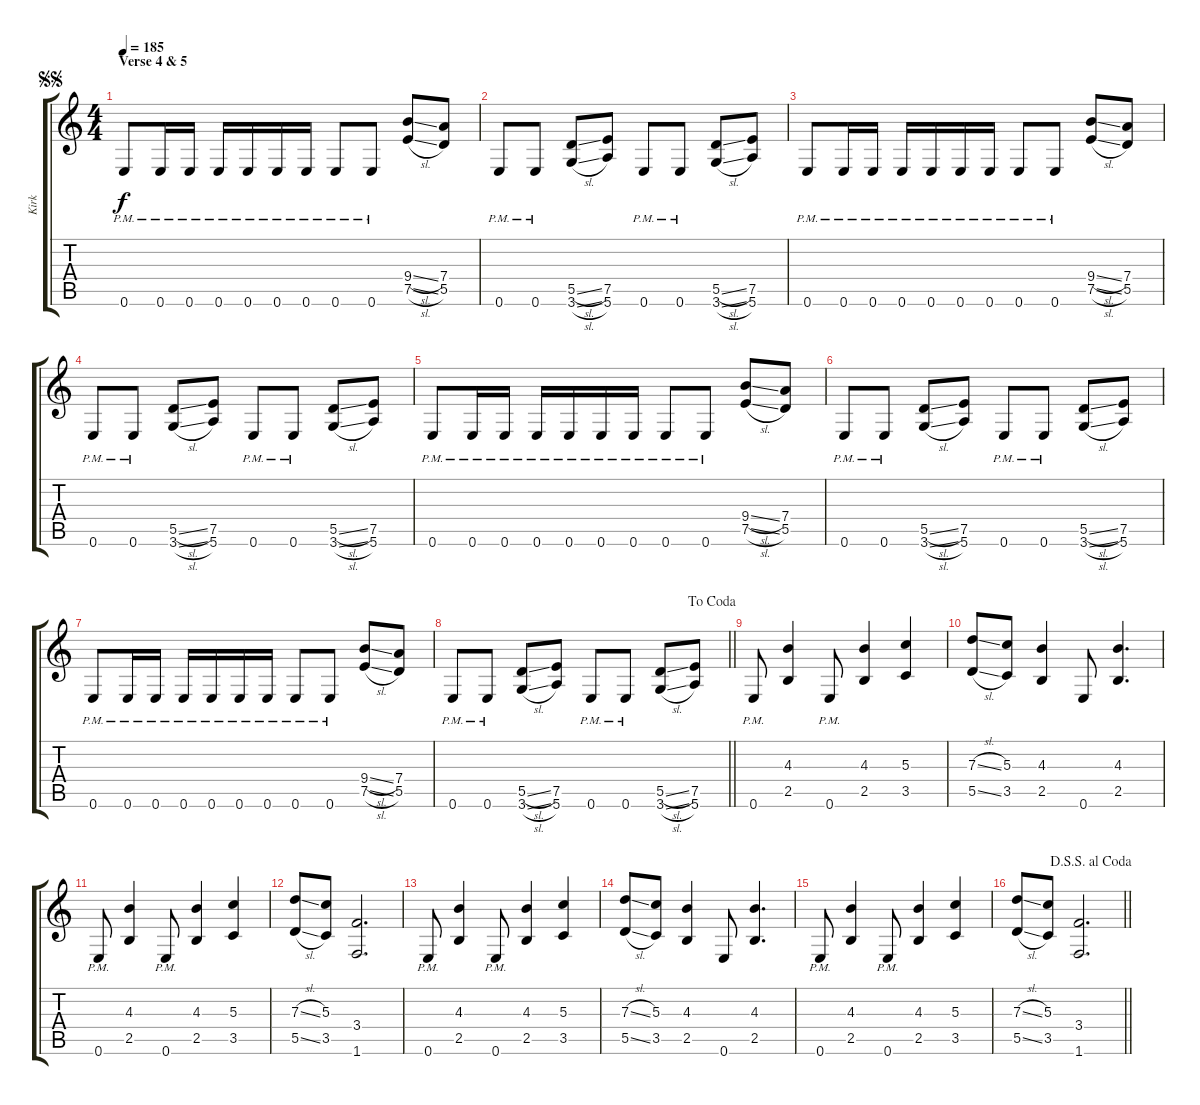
\track ("Kirk" "Kirk") {instrument distortionguitar}
\staff {score tabs}
\tuning (E4 B3 G3 D3 A2 E2) {hide}
\ts (4 4)
\section ("" "Verse 4 & 5")
\jump segnosegno
\tempo 185
\clef g2
\ks c
0.6{pm}.8{dy f} 0.6{pm}.16 0.6{pm}.16 0.6{pm}.16 0.6{pm}.16 0.6{pm}.16 0.6{pm}.16 0.6{pm}.8 0.6{pm}.8 (9.4{sl} 7.5{sl}).8 (7.4 5.5).8 |
0.6{pm}.8 0.6{pm}.8 (5.5{sl} 3.6{sl}).8 (7.5 5.6).8 0.6{pm}.8 0.6{pm}.8 (5.5{sl} 3.6{sl}).8 (7.5 5.6).8 |
0.6{pm}.8 0.6{pm}.16 0.6{pm}.16 0.6{pm}.16 0.6{pm}.16 0.6{pm}.16 0.6{pm}.16 0.6{pm}.8 0.6{pm}.8 (9.4{sl} 7.5{sl}).8 (7.4 5.5).8 |
0.6{pm}.8 0.6{pm}.8 (5.5{sl} 3.6{sl}).8 (7.5 5.6).8 0.6{pm}.8 0.6{pm}.8 (5.5{sl} 3.6{sl}).8 (7.5 5.6).8 |
0.6{pm}.8 0.6{pm}.16 0.6{pm}.16 0.6{pm}.16 0.6{pm}.16 0.6{pm}.16 0.6{pm}.16 0.6{pm}.8 0.6{pm}.8 (9.4{sl} 7.5{sl}).8 (7.4 5.5).8 |
0.6{pm}.8 0.6{pm}.8 (5.5{sl} 3.6{sl}).8 (7.5 5.6).8 0.6{pm}.8 0.6{pm}.8 (5.5{sl} 3.6{sl}).8 (7.5 5.6).8 |
0.6{pm}.8 0.6{pm}.16 0.6{pm}.16 0.6{pm}.16 0.6{pm}.16 0.6{pm}.16 0.6{pm}.16 0.6{pm}.8 0.6{pm}.8 (9.4{sl} 7.5{sl}).8 (7.4 5.5).8 |
\jump dacoda
\barLineRight lightlight
0.6{pm}.8 0.6{pm}.8 (5.5{sl} 3.6{sl}).8 (7.5 5.6).8 0.6{pm}.8 0.6{pm}.8 (5.5{sl} 3.6{sl}).8 (7.5 5.6).8 |
\section ("" "")
0.6{pm}.8 (4.3 2.5).4 0.6{pm}.8 (4.3 2.5).4 (5.3 3.5).4 |
(7.3{sl} 5.5{sl}).8 (5.3 3.5).8 (4.3 2.5).4 0.6.8 (4.3 2.5).4{d} |
0.6{pm}.8 (4.3 2.5).4 0.6{pm}.8 (4.3 2.5).4 (5.3 3.5).4 |
(7.3{sl} 5.5{sl}).8 (5.3 3.5).8 (3.4 1.6).2{d} |
0.6{pm}.8 (4.3 2.5).4 0.6{pm}.8 (4.3 2.5).4 (5.3 3.5).4 |
(7.3{sl} 5.5{sl}).8 (5.3 3.5).8 (4.3 2.5).4 0.6.8 (4.3 2.5).4{d} |
0.6{pm}.8 (4.3 2.5).4 0.6{pm}.8 (4.3 2.5).4 (5.3 3.5).4 |
\jump dalsegnosegnoalcoda
\barLineRight lightlight
(7.3{sl} 5.5{sl}).8 (5.3 3.5).8 (3.4 1.6).2{d}
